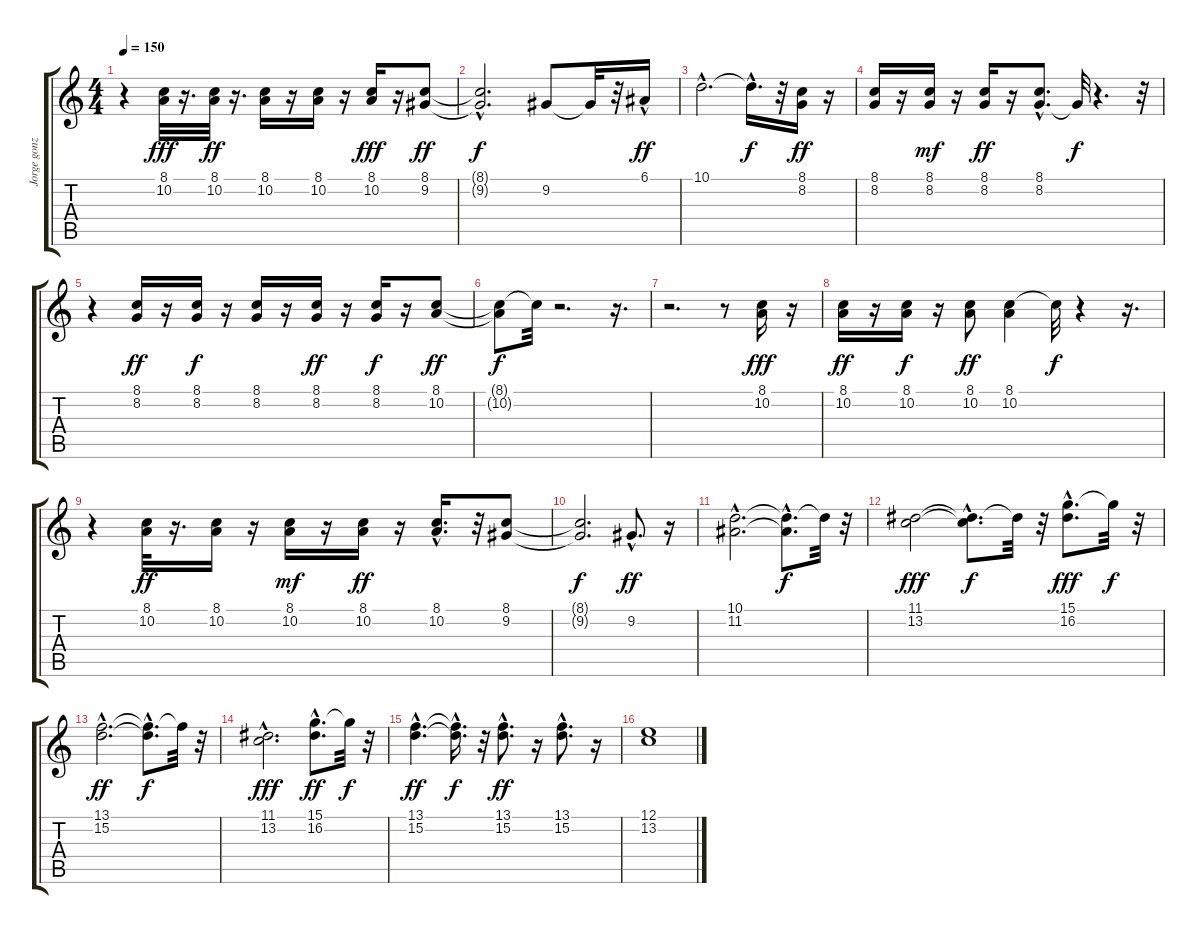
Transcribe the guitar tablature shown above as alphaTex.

\track ("Jorge gonzalez - Voz" "Jorge gonz") {instrument fx4atmosphere}
\staff {score tabs}
\tuning (E4 B3 G3 D3 A2 E2) {hide}
\ts (4 4)
\tempo 150
\clef g2
\ks c
r.4{dy ff} (8.1 10.2).32{dy fff} r.16{d} (8.1 10.2).32{dy ff} r.16{d} (8.1 10.2).16 r.16 (8.1 10.2).16 r.16 (8.1 10.2).16{dy fff} r.16 (8.1 9.2).8{dy ff} |
(8.1{hac t} 9.2{t}).2{d dy f} 9.2.8 9.2{t}.32 r.32 6.1{hac}.16{dy ff} |
10.1{hac}.2{d} 10.1{hac t}.16{d dy f} r.32 (8.1 8.2).16{dy ff} r.16 |
(8.1 8.2).16 r.16 (8.1 8.2).16{dy mf} r.16 (8.1 8.2).16{dy ff} r.16 (8.1 8.2{hac}).8{d} 8.2{t}.32{dy f} r.4{d} r.32 |
r.4 (8.1 8.2).16{dy ff} r.16 (8.1 8.2).16{dy f} r.16 (8.1 8.2).16 r.16 (8.1 8.2).16{dy ff} r.16 (8.1 8.2).16{dy f} r.16 (8.1 10.2).8{dy ff} |
(8.1{t} 10.2{t}).8{dy f} 8.1{t}.32 r.2{d} r.16{d} |
r.2{d} r.8 (8.1 10.2).16{dy fff} r.16 |
(8.1 10.2).16{dy ff} r.16 (8.1 10.2).16{dy f} r.16 (8.1 10.2).8{dy ff} (8.1 10.2).4 8.1{t}.32{dy f} r.4 r.16{d} |
r.4 (8.1 10.2).32{dy ff} r.16{d} (8.1 10.2).16 r.16 (8.1 10.2).16{dy mf} r.16 (8.1 10.2).16{dy ff} r.16 (8.1 10.2{hac}).16{d} r.32 (8.1 9.2).8 |
(8.1{t} 9.2{t}).2{d dy f} 9.2{hac}.8{d dy ff} r.16 |
(10.1{hac} 11.2{hac}).2{d} (10.1{hac t} 11.2{t}).8{d dy f} 10.1{t}.32 r.32 |
(11.1 13.2).2{dy fff} (11.1{hac t} 13.2{t}).8{d dy f} 11.1{t}.32 r.32 (15.1{hac} 16.2{hac}).8{d dy fff} 15.1{t}.32{dy f} r.32 |
(13.1{hac} 15.2{hac}).2{d dy ff} (13.1{hac t} 15.2{t}).8{d dy f} 13.1{t}.32 r.32 |
(11.1{hac} 13.2).2{d dy fff} (15.1{hac} 16.2{hac}).8{d dy ff} 15.1{t}.32{dy f} r.32 |
(13.1{hac} 15.2{hac}).4{d dy ff} (13.1{hac t} 15.2{t}).16{d dy f} r.32 (13.1{hac} 15.2{hac}).8{d dy ff} r.16 (13.1{hac} 15.2{hac}).8{d} r.16 |
(12.1 13.2).1
